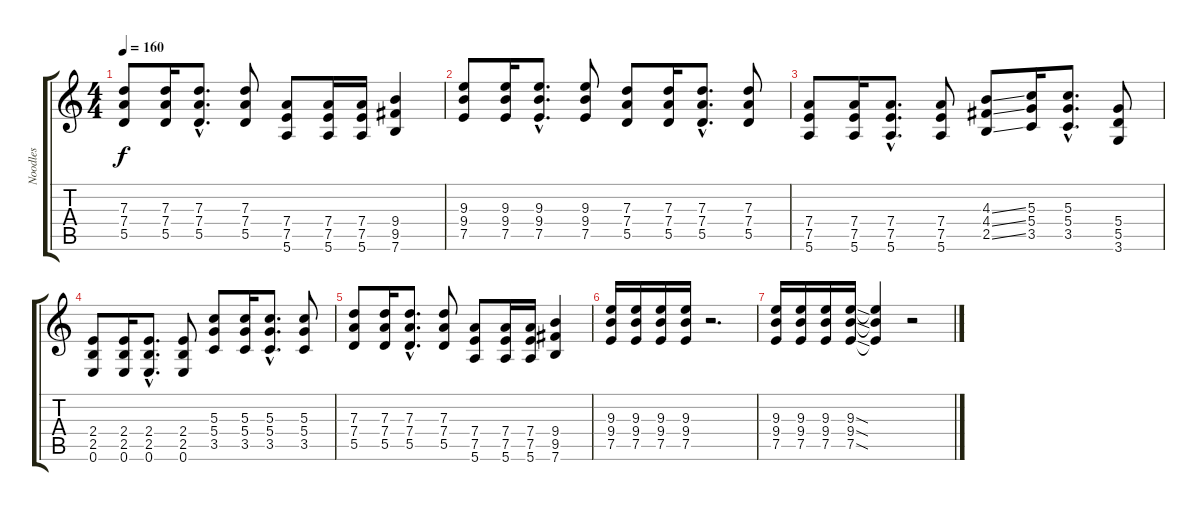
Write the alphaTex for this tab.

\track ("Noodles" "Noodles") {instrument distortionguitar}
\staff {score tabs}
\tuning (E4 B3 G3 D3 A2 E2) {hide}
\ts (4 4)
\tempo 160
\clef g2
\ks c
(7.3 7.4 5.5).8{dy f} (7.3 7.4 5.5).16 (7.3{hac} 7.4{hac} 5.5{hac}).8{d} (7.3 7.4 5.5).8 (7.4 7.5 5.6).8 (7.4 7.5 5.6).16 (7.4 7.5 5.6).16 (9.4 9.5 7.6).4 |
(9.3 9.4 7.5).8 (9.3 9.4 7.5).16 (9.3{hac} 9.4{hac} 7.5{hac}).8{d} (9.3 9.4 7.5).8 (7.3 7.4 5.5).8 (7.3 7.4 5.5).16 (7.3{hac} 7.4{hac} 5.5{hac}).8{d} (7.3 7.4 5.5).8 |
(7.4 7.5 5.6).8 (7.4 7.5 5.6).16 (7.4{hac} 7.5{hac} 5.6{hac}).8{d} (7.4 7.5 5.6).8 (4.3{ss} 4.4{ss} 2.5{ss}).8 (5.3 5.4 3.5).16 (5.3{hac} 5.4{hac} 3.5{hac}).8{d} (5.4 5.5 3.6).8 |
(2.4 2.5 0.6).8 (2.4 2.5 0.6).16 (2.4{hac} 2.5{hac} 0.6{hac}).8{d} (2.4 2.5 0.6).8 (5.3 5.4 3.5).8 (5.3 5.4 3.5).16 (5.3{hac} 5.4{hac} 3.5{hac}).8{d} (5.3 5.4 3.5).8 |
(7.3 7.4 5.5).8 (7.3 7.4 5.5).16 (7.3{hac} 7.4{hac} 5.5{hac}).8{d} (7.3 7.4 5.5).8 (7.4 7.5 5.6).8 (7.4 7.5 5.6).16 (7.4 7.5 5.6).16 (9.4 9.5 7.6).4 |
(9.3 9.4 7.5).16 (9.3 9.4 7.5).16 (9.3 9.4 7.5).16 (9.3 9.4 7.5).16 r.2{d} |
(9.3 9.4 7.5).16 (9.3 9.4 7.5).16 (9.3 9.4 7.5).16 (9.3{sod} 9.4{sod} 7.5{sod}).16 (9.3{t} 9.4{t} 7.5{t}).4 r.2
